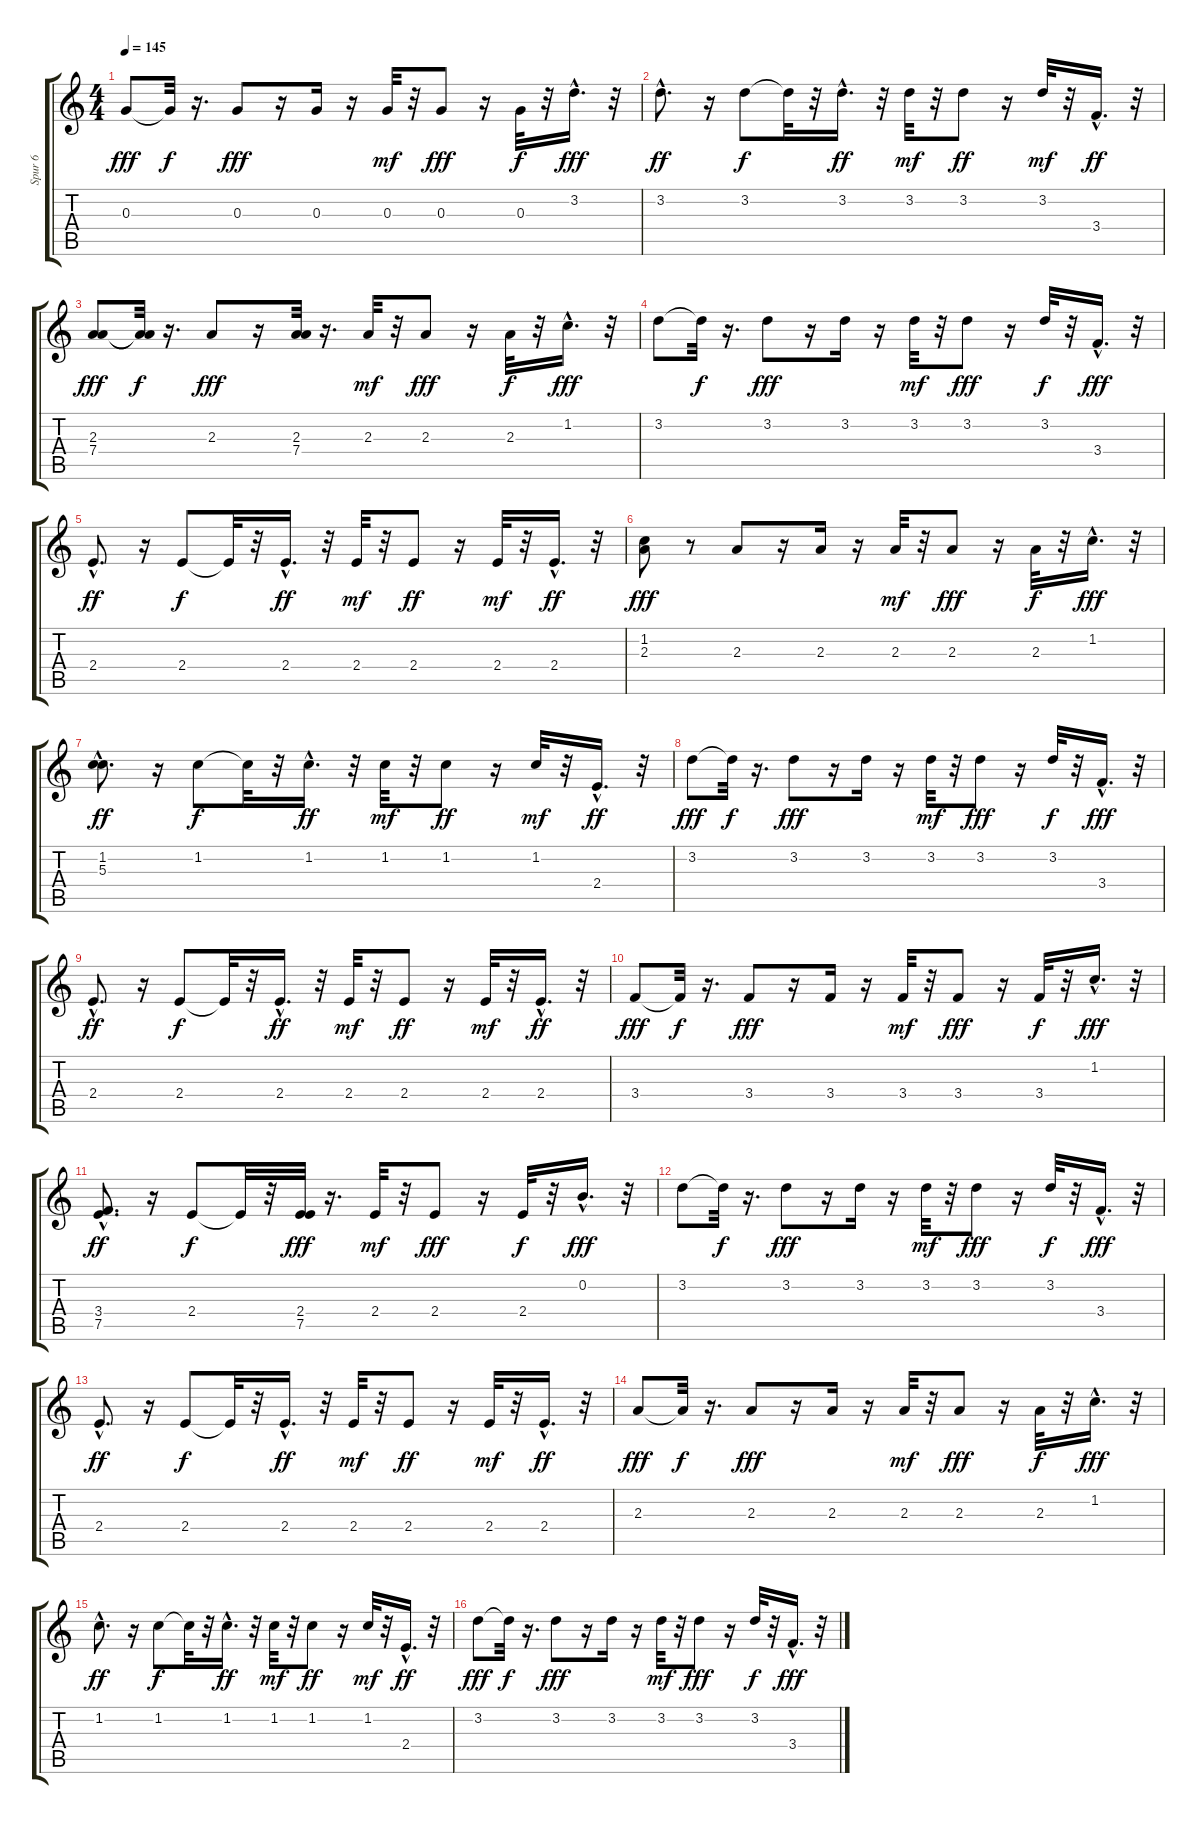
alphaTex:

\track ("Spur 6" "Spur 6") {instrument synthbass1}
\staff {score tabs}
\tuning (E4 B3 G3 D3 A2 E2) {hide}
\ts (4 4)
\tempo 145
\clef g2
\ks c
0.3.8{dy fff} 0.3{t}.32{dy f} r.16{d} 0.3.8{dy fff} r.16 0.3.16 r.16 0.3.32{dy mf} r.32 0.3.8{dy fff} r.16 0.3.32{dy f} r.32 3.2{hac}.16{d dy fff} r.32 |
3.2{hac}.8{d dy ff} r.16 3.2.8{dy f} 3.2{t}.32 r.32 3.2{hac}.16{d dy ff} r.32 3.2.32{dy mf} r.32 3.2.8{dy ff} r.16 3.2.32{dy mf} r.32 3.4{hac}.16{d dy ff} r.32 |
(2.3 7.4).8{dy fff} (2.3{t} 7.4{t}).32{dy f} r.16{d} 2.3.8{dy fff} r.16 (2.3 7.4).32 r.16{d} 2.3.32{dy mf} r.32 2.3.8{dy fff} r.16 2.3.32{dy f} r.32 1.2{hac}.16{d dy fff} r.32 |
3.2.8 3.2{t}.32{dy f} r.16{d} 3.2.8{dy fff} r.16 3.2.16 r.16 3.2.32{dy mf} r.32 3.2.8{dy fff} r.16 3.2.32{dy f} r.32 3.4{hac}.16{d dy fff} r.32 |
2.4{hac}.8{d dy ff} r.16 2.4.8{dy f} 2.4{t}.32 r.32 2.4{hac}.16{d dy ff} r.32 2.4.32{dy mf} r.32 2.4.8{dy ff} r.16 2.4.32{dy mf} r.32 2.4{hac}.16{d dy ff} r.32 |
(1.2 2.3).8{dy fff} r.8 2.3.8 r.16 2.3.16 r.16 2.3.32{dy mf} r.32 2.3.8{dy fff} r.16 2.3.32{dy f} r.32 1.2{hac}.16{d dy fff} r.32 |
(1.2{hac} 5.3{hac}).8{d dy ff} r.16 1.2.8{dy f} 1.2{t}.32 r.32 1.2{hac}.16{d dy ff} r.32 1.2.32{dy mf} r.32 1.2.8{dy ff} r.16 1.2.32{dy mf} r.32 2.4{hac}.16{d dy ff} r.32 |
3.2.8{dy fff} 3.2{t}.32{dy f} r.16{d} 3.2.8{dy fff} r.16 3.2.16 r.16 3.2.32{dy mf} r.32 3.2.8{dy fff} r.16 3.2.32{dy f} r.32 3.4{hac}.16{d dy fff} r.32 |
2.4{hac}.8{d dy ff} r.16 2.4.8{dy f} 2.4{t}.32 r.32 2.4{hac}.16{d dy ff} r.32 2.4.32{dy mf} r.32 2.4.8{dy ff} r.16 2.4.32{dy mf} r.32 2.4{hac}.16{d dy ff} r.32 |
3.4.8{dy fff} 3.4{t}.32{dy f} r.16{d} 3.4.8{dy fff} r.16 3.4.16 r.16 3.4.32{dy mf} r.32 3.4.8{dy fff} r.16 3.4.32{dy f} r.32 1.2{hac}.16{d dy fff} r.32 |
(3.4 7.5{hac}).8{d dy ff} r.16 2.4.8{dy f} 2.4{t}.32 r.32 (2.4 7.5).32{dy fff} r.16{d} 2.4.32{dy mf} r.32 2.4.8{dy fff} r.16 2.4.32{dy f} r.32 0.2{hac}.16{d dy fff} r.32 |
3.2.8 3.2{t}.32{dy f} r.16{d} 3.2.8{dy fff} r.16 3.2.16 r.16 3.2.32{dy mf} r.32 3.2.8{dy fff} r.16 3.2.32{dy f} r.32 3.4{hac}.16{d dy fff} r.32 |
2.4{hac}.8{d dy ff} r.16 2.4.8{dy f} 2.4{t}.32 r.32 2.4{hac}.16{d dy ff} r.32 2.4.32{dy mf} r.32 2.4.8{dy ff} r.16 2.4.32{dy mf} r.32 2.4{hac}.16{d dy ff} r.32 |
2.3.8{dy fff} 2.3{t}.32{dy f} r.16{d} 2.3.8{dy fff} r.16 2.3.16 r.16 2.3.32{dy mf} r.32 2.3.8{dy fff} r.16 2.3.32{dy f} r.32 1.2{hac}.16{d dy fff} r.32 |
1.2{hac}.8{d dy ff} r.16 1.2.8{dy f} 1.2{t}.32 r.32 1.2{hac}.16{d dy ff} r.32 1.2.32{dy mf} r.32 1.2.8{dy ff} r.16 1.2.32{dy mf} r.32 2.4{hac}.16{d dy ff} r.32 |
3.2.8{dy fff} 3.2{t}.32{dy f} r.16{d} 3.2.8{dy fff} r.16 3.2.16 r.16 3.2.32{dy mf} r.32 3.2.8{dy fff} r.16 3.2.32{dy f} r.32 3.4{hac}.16{d dy fff} r.32
